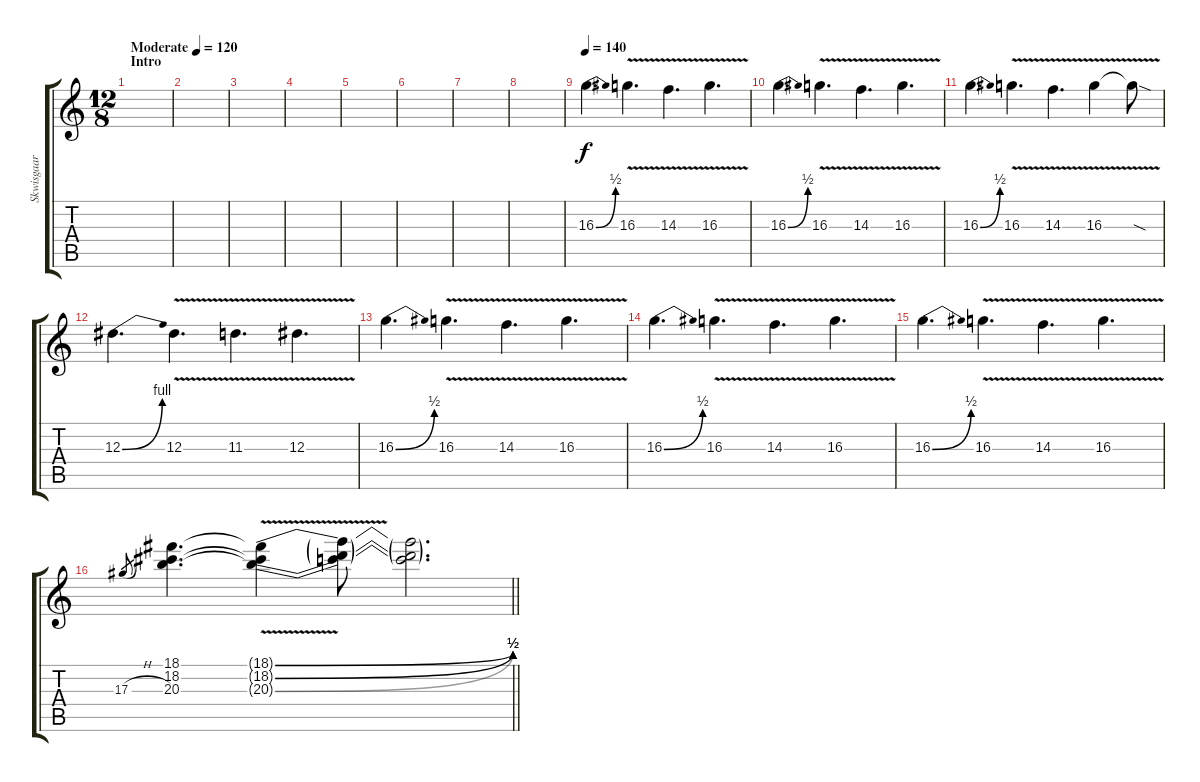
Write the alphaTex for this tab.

\track ("Skwisgaar Skwigelf (Solo Guitar)" "Skwisgaar ") {instrument distortionguitar}
\staff {score tabs}
\tuning (C4 G3 Eb3 Bb2 F2 C2) {hide}
\ts (12 8)
\section ("" "Intro")
\tempo (120 "Moderate")
\tempo 150
\tempo (120 "Moderate")
\clef g2
\ks c
|
|
|
|
|
|
|
|
\tempo 140
16.3{be (bend 0 0 60 2)}.4{d} 16.3{v}.4{d} 14.3{v}.4{d} 16.3{v}.4{d} |
16.3{be (bend 0 0 60 2)}.4{d} 16.3{v}.4{d} 14.3{v}.4{d} 16.3{v}.4{d} |
16.3{be (bend 0 0 60 2)}.4{d} 16.3{v}.4{d} 14.3{v}.4{d} 16.3{v}.4 16.3{sod t}.8 |
12.3{be (bend 0 0 60 4)}.4{d} 12.3{v}.4{d} 11.3{v}.4{d} 12.3{v}.4{d} |
16.3{be (bend 0 0 60 2)}.4{d} 16.3{v}.4{d} 14.3{v}.4{d} 16.3{v}.4{d} |
16.3{be (bend 0 0 60 2)}.4{d} 16.3{v}.4{d} 14.3{v}.4{d} 16.3{v}.4{d} |
16.3{be (bend 0 0 60 2)}.4{d} 16.3{v}.4{d} 14.3{v}.4{d} 16.3{v}.4{d} |
\barLineRight lightlight
17.3{h}.8{gr} (18.1 18.2 20.3).4{d} (18.1{be (bend 0 0 60 2) v t} 18.2{be (bend 0 0 60 2) v t} 20.3{be (bend 0 0 60 2) v t}).4 (18.1{t} 18.2{t} 20.3{t}).8 (18.1{t} 18.2{t} 20.3{t}).2{d}
